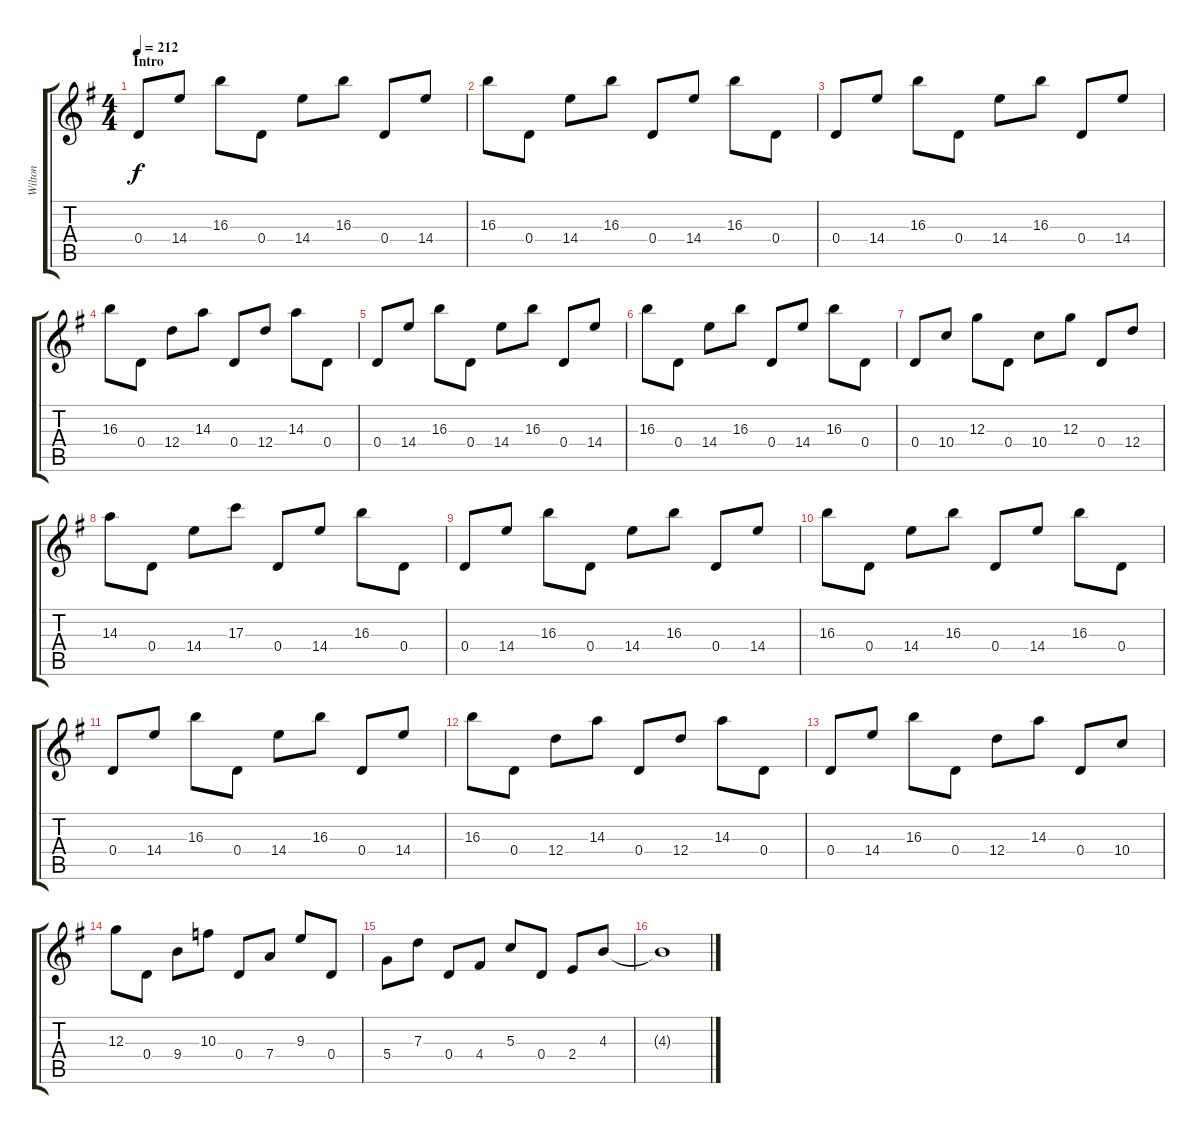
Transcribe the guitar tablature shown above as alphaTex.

\track ("Wilton" "Wilton") {instrument distortionguitar}
\staff {score tabs}
\tuning (E4 B3 G3 D3 A2 E2) {hide}
\ts (4 4)
\section ("" "Intro")
\tempo 212
\clef g2
\ks g
0.4.8{dy f instrument distortionguitar} 14.4.8 16.3.8 0.4.8 14.4.8 16.3.8 0.4.8 14.4.8 |
16.3.8 0.4.8 14.4.8 16.3.8 0.4.8 14.4.8 16.3.8 0.4.8 |
0.4.8 14.4.8 16.3.8 0.4.8 14.4.8 16.3.8 0.4.8 14.4.8 |
16.3.8 0.4.8 12.4.8 14.3.8 0.4.8 12.4.8 14.3.8 0.4.8 |
0.4.8 14.4.8 16.3.8 0.4.8 14.4.8 16.3.8 0.4.8 14.4.8 |
16.3.8 0.4.8 14.4.8 16.3.8 0.4.8 14.4.8 16.3.8 0.4.8 |
0.4.8 10.4.8 12.3.8 0.4.8 10.4.8 12.3.8 0.4.8 12.4.8 |
14.3.8 0.4.8 14.4.8 17.3.8 0.4.8 14.4.8 16.3.8 0.4.8 |
0.4.8 14.4.8 16.3.8 0.4.8 14.4.8 16.3.8 0.4.8 14.4.8 |
16.3.8 0.4.8 14.4.8 16.3.8 0.4.8 14.4.8 16.3.8 0.4.8 |
0.4.8 14.4.8 16.3.8 0.4.8 14.4.8 16.3.8 0.4.8 14.4.8 |
16.3.8 0.4.8 12.4.8 14.3.8 0.4.8 12.4.8 14.3.8 0.4.8 |
0.4.8 14.4.8 16.3.8 0.4.8 12.4.8 14.3.8 0.4.8 10.4.8 |
12.3.8 0.4.8 9.4.8 10.3.8 0.4.8 7.4.8 9.3.8 0.4.8 |
5.4.8 7.3.8 0.4.8 4.4.8 5.3.8 0.4.8 2.4.8 4.3.8 |
4.3{t}.1
